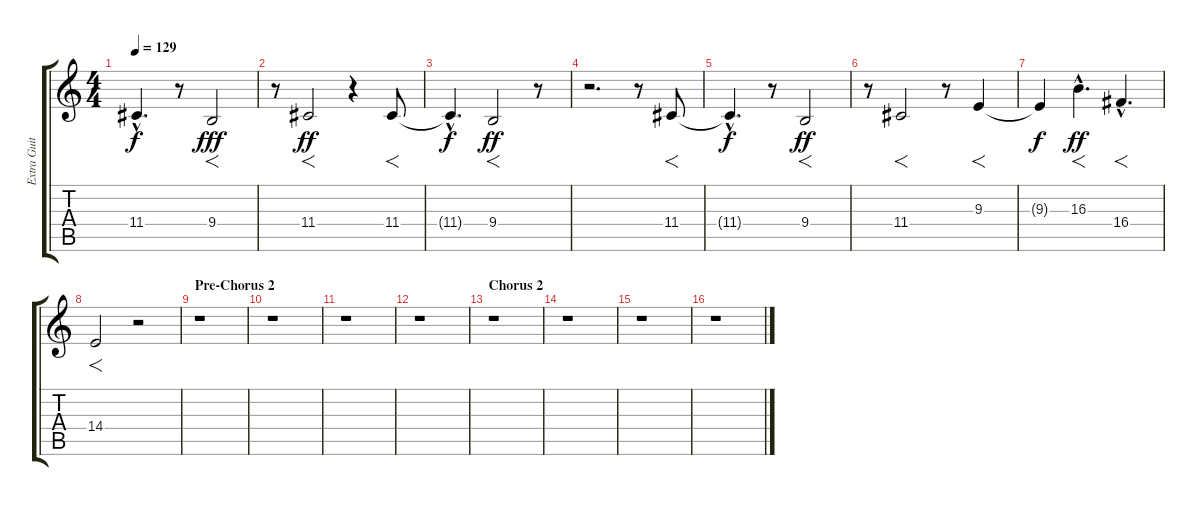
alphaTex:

\track ("Extra Guitar" "Extra Guit") {instrument stringensemble2}
\staff {score tabs}
\tuning (E4 B3 G3 D3 A2 E2) {hide}
\ts (4 4)
\tempo 129
\clef g2
\ks c
11.4{hac t}.4{d dy f} r.8 9.4.2{f dy fff} |
r.8 11.4.2{f dy ff} r.4 11.4.8{f} |
11.4{hac t}.4{d dy f} 9.4.2{f dy ff} r.8 |
r.2{d} r.8 11.4.8{f} |
11.4{hac t}.4{d dy f} r.8 9.4.2{f dy ff} |
r.8 11.4.2{f} r.8 9.3.4{f} |
9.3{t}.4{dy f} 16.3{hac}.4{f d dy ff} 16.4{hac}.4{f d} |
14.4.2{f} r.2 |
\section ("" "Pre-Chorus 2")
r.1 |
r.1 |
r.1 |
r.1 |
\section ("" "Chorus 2 ")
r.1 |
r.1 |
r.1 |
r.1
